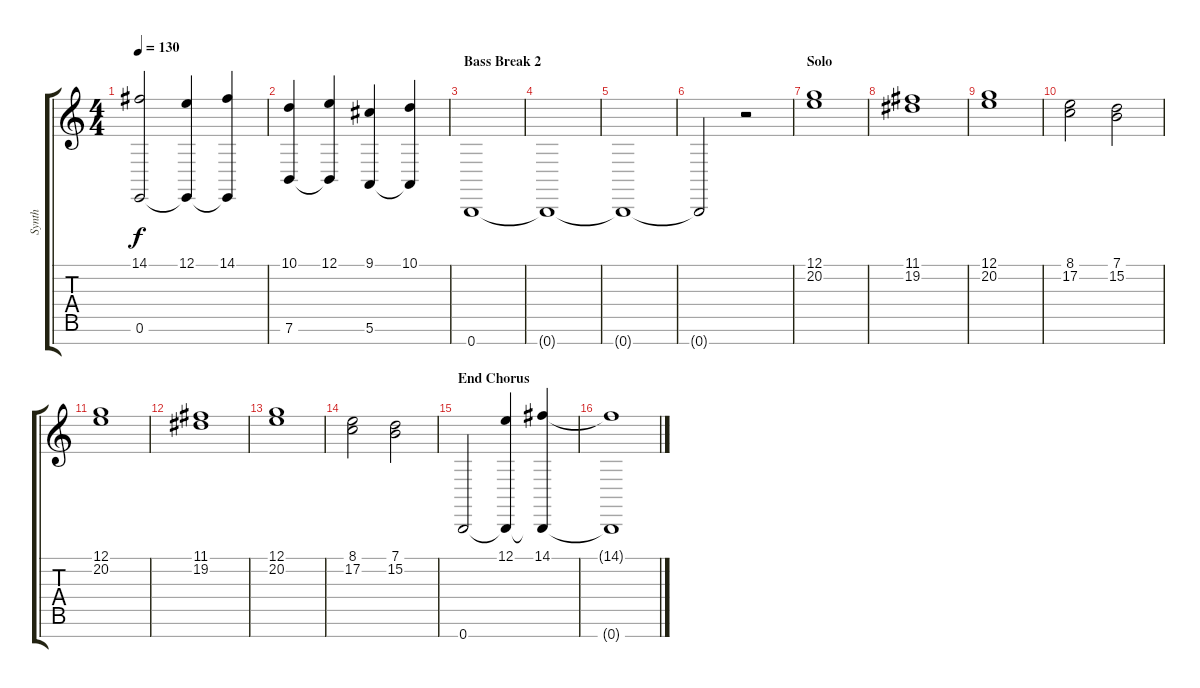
\track ("Synth" "Synth") {instrument synthstrings2}
\staff {score tabs}
\tuning (E4 B3 G3 D3 A2 E2 B1) {hide}
\ts (4 4)
\tempo 130
\clef g2
\ks c
(14.1{t} 0.6{t}).2{dy f} (12.1 0.6{t}).4 (14.1 0.6{t}).4 |
(10.1 7.6).4 (12.1 7.6{t}).4 (9.1 5.6).4 (10.1 5.6{t}).4 |
\section ("" "Bass Break 2")
0.7.1 |
0.7{t}.1 |
0.7{t}.1 |
0.7{t}.2 r.2 |
\section ("" "Solo")
(12.1 20.2).1{volume 10} |
(11.1 19.2).1 |
(12.1 20.2).1 |
(8.1 17.2).2 (7.1 15.2).2 |
(12.1 20.2).1 |
(11.1 19.2).1 |
(12.1 20.2).1 |
(8.1 17.2).2 (7.1 15.2).2 |
\section ("" "End Chorus")
0.7.2{volume 15} (12.1 0.7{t}).4 (14.1 0.7{t}).4 |
(14.1{t} 0.7{t}).1
